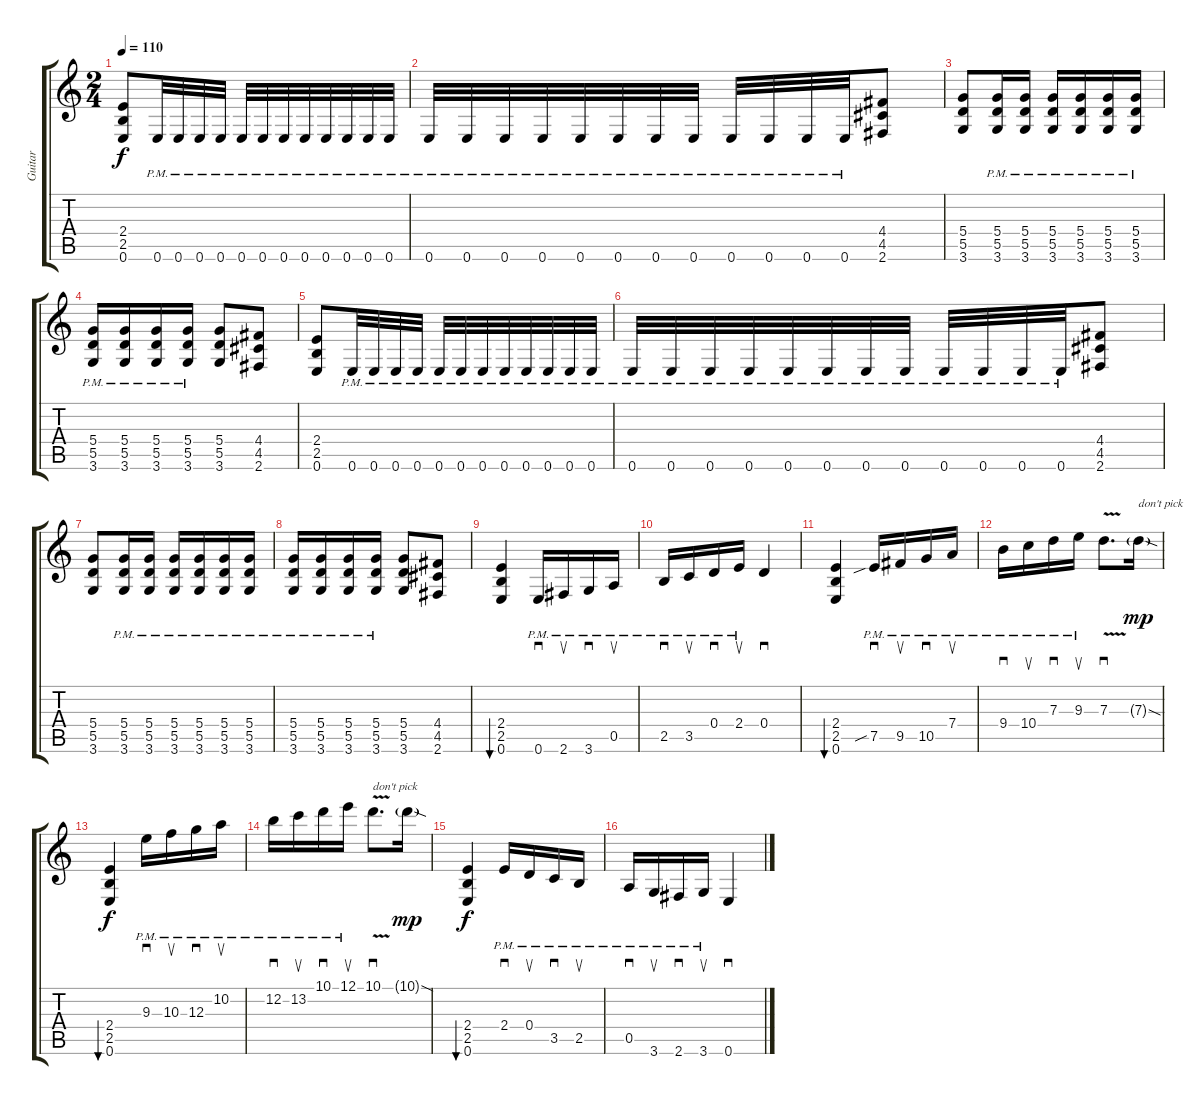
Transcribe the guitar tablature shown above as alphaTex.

\track ("Guitar" "Guitar") {instrument distortionguitar}
\staff {score tabs}
\tuning (E4 B3 G3 D3 A2 E2) {hide}
\ts (2 4)
\tempo 110
\clef g2
\ks c
(2.4 2.5 0.6).8{dy f} 0.6{pm}.32 0.6{pm}.32 0.6{pm}.32 0.6{pm}.32 0.6{pm}.32 0.6{pm}.32 0.6{pm}.32 0.6{pm}.32 0.6{pm}.32 0.6{pm}.32 0.6{pm}.32 0.6{pm}.32 |
0.6{pm}.32 0.6{pm}.32 0.6{pm}.32 0.6{pm}.32 0.6{pm}.32 0.6{pm}.32 0.6{pm}.32 0.6{pm}.32 0.6{pm}.32 0.6{pm}.32 0.6{pm}.32 0.6{pm}.32 (4.4 4.5 2.6).8 |
(5.4 5.5 3.6).8 (5.4{pm} 5.5{pm} 3.6{pm}).16 (5.4{pm} 5.5{pm} 3.6{pm}).16 (5.4{pm} 5.5{pm} 3.6{pm}).16 (5.4{pm} 5.5{pm} 3.6{pm}).16 (5.4{pm} 5.5{pm} 3.6{pm}).16 (5.4{pm} 5.5{pm} 3.6{pm}).16 |
(5.4{pm} 5.5{pm} 3.6{pm}).16 (5.4{pm} 5.5{pm} 3.6{pm}).16 (5.4{pm} 5.5{pm} 3.6{pm}).16 (5.4{pm} 5.5{pm} 3.6{pm}).16 (5.4 5.5 3.6).8 (4.4 4.5 2.6).8 |
(2.4 2.5 0.6).8 0.6{pm}.32 0.6{pm}.32 0.6{pm}.32 0.6{pm}.32 0.6{pm}.32 0.6{pm}.32 0.6{pm}.32 0.6{pm}.32 0.6{pm}.32 0.6{pm}.32 0.6{pm}.32 0.6{pm}.32 |
0.6{pm}.32 0.6{pm}.32 0.6{pm}.32 0.6{pm}.32 0.6{pm}.32 0.6{pm}.32 0.6{pm}.32 0.6{pm}.32 0.6{pm}.32 0.6{pm}.32 0.6{pm}.32 0.6{pm}.32 (4.4 4.5 2.6).8 |
(5.4 5.5 3.6).8 (5.4{pm} 5.5{pm} 3.6{pm}).16 (5.4{pm} 5.5{pm} 3.6{pm}).16 (5.4{pm} 5.5{pm} 3.6{pm}).16 (5.4{pm} 5.5{pm} 3.6{pm}).16 (5.4{pm} 5.5{pm} 3.6{pm}).16 (5.4{pm} 5.5{pm} 3.6{pm}).16 |
(5.4{pm} 5.5{pm} 3.6{pm}).16 (5.4{pm} 5.5{pm} 3.6{pm}).16 (5.4{pm} 5.5{pm} 3.6{pm}).16 (5.4{pm} 5.5{pm} 3.6{pm}).16 (5.4 5.5 3.6).8 (4.4 4.5 2.6).8 |
(2.4 2.5 0.6).4{bu 60} 0.6{pm}.16{sd} 2.6{pm}.16{su} 3.6{pm}.16{sd} 0.5{pm}.16{su} |
2.5{pm}.16{sd} 3.5{pm}.16{su} 0.4{pm}.16{sd} 2.4{pm}.16{su} 0.4.4{sd} |
(2.4 2.5 0.6).4{bu 60} 7.5{sib pm}.16{sd} 9.5{pm}.16{su} 10.5{pm}.16{sd} 7.4{pm}.16{su} |
9.4{pm}.16{sd} 10.4{pm}.16{su} 7.3{pm}.16{sd} 9.3{pm}.16{su} 7.3{v}.8{d sd} 7.3{sod g}.16{txt "don't pick" dy mp} |
(2.4 2.5 0.6).4{bu 60 dy f} 9.3{pm}.16{sd} 10.3{pm}.16{su} 12.3{pm}.16{sd} 10.2{pm}.16{su} |
12.2{pm}.16{sd} 13.2{pm}.16{su} 10.1{pm}.16{sd} 12.1{pm}.16{su} 10.1{v}.8{d sd txt "don't pick"} 10.1{sod g}.16{dy mp} |
(2.4 2.5 0.6).4{bu 60 dy f} 2.4{pm}.16{sd} 0.4{pm}.16{su} 3.5{pm}.16{sd} 2.5{pm}.16{su} |
0.5{pm}.16{sd} 3.6{pm}.16{su} 2.6{pm}.16{sd} 3.6{pm}.16{su} 0.6.4{sd}
